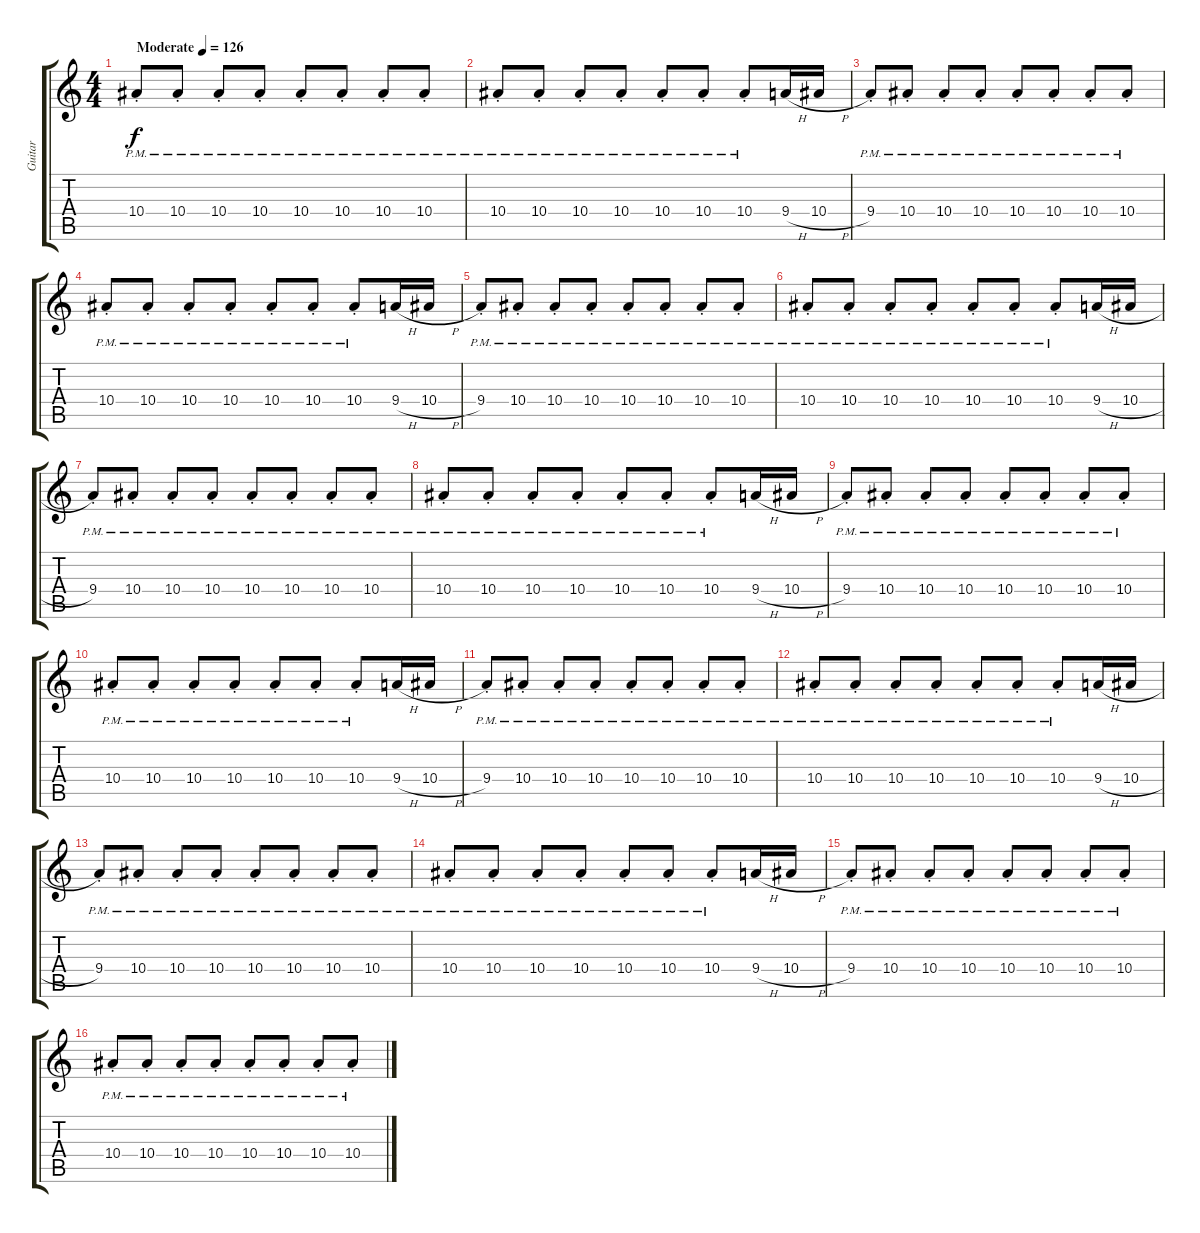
\track ("Guitar" "Guitar") {instrument distortionguitar}
\staff {score tabs}
\tuning (D4 A3 F3 C3 G2 C2) {hide}
\ts (4 4)
\tempo (126 "Moderate")
\clef g2
\ks c
10.4{pm st}.8{dy f instrument distortionguitar} 10.4{pm st}.8 10.4{pm st}.8 10.4{pm st}.8 10.4{pm st}.8 10.4{pm st}.8 10.4{pm st}.8 10.4{pm st}.8 |
10.4{pm st}.8 10.4{pm st}.8 10.4{pm st}.8 10.4{pm st}.8 10.4{pm st}.8 10.4{pm st}.8 10.4{pm st}.8 9.4{h}.16 10.4{h}.16 |
9.4{pm st}.8 10.4{pm st}.8 10.4{pm st}.8 10.4{pm st}.8 10.4{pm st}.8 10.4{pm st}.8 10.4{pm st}.8 10.4{pm st}.8 |
10.4{pm st}.8 10.4{pm st}.8 10.4{pm st}.8 10.4{pm st}.8 10.4{pm st}.8 10.4{pm st}.8 10.4{pm st}.8 9.4{h}.16 10.4{h}.16 |
9.4{pm st}.8 10.4{pm st}.8 10.4{pm st}.8 10.4{pm st}.8 10.4{pm st}.8 10.4{pm st}.8 10.4{pm st}.8 10.4{pm st}.8 |
10.4{pm st}.8 10.4{pm st}.8 10.4{pm st}.8 10.4{pm st}.8 10.4{pm st}.8 10.4{pm st}.8 10.4{pm st}.8 9.4{h}.16 10.4{h}.16 |
9.4{pm st}.8 10.4{pm st}.8 10.4{pm st}.8 10.4{pm st}.8 10.4{pm st}.8 10.4{pm st}.8 10.4{pm st}.8 10.4{pm st}.8 |
10.4{pm st}.8 10.4{pm st}.8 10.4{pm st}.8 10.4{pm st}.8 10.4{pm st}.8 10.4{pm st}.8 10.4{pm st}.8 9.4{h}.16 10.4{h}.16 |
9.4{pm st}.8 10.4{pm st}.8 10.4{pm st}.8 10.4{pm st}.8 10.4{pm st}.8 10.4{pm st}.8 10.4{pm st}.8 10.4{pm st}.8 |
10.4{pm st}.8 10.4{pm st}.8 10.4{pm st}.8 10.4{pm st}.8 10.4{pm st}.8 10.4{pm st}.8 10.4{pm st}.8 9.4{h}.16 10.4{h}.16 |
9.4{pm st}.8 10.4{pm st}.8 10.4{pm st}.8 10.4{pm st}.8 10.4{pm st}.8 10.4{pm st}.8 10.4{pm st}.8 10.4{pm st}.8 |
10.4{pm st}.8 10.4{pm st}.8 10.4{pm st}.8 10.4{pm st}.8 10.4{pm st}.8 10.4{pm st}.8 10.4{pm st}.8 9.4{h}.16 10.4{h}.16 |
9.4{pm st}.8 10.4{pm st}.8 10.4{pm st}.8 10.4{pm st}.8 10.4{pm st}.8 10.4{pm st}.8 10.4{pm st}.8 10.4{pm st}.8 |
10.4{pm st}.8 10.4{pm st}.8 10.4{pm st}.8 10.4{pm st}.8 10.4{pm st}.8 10.4{pm st}.8 10.4{pm st}.8 9.4{h}.16 10.4{h}.16 |
9.4{pm st}.8 10.4{pm st}.8 10.4{pm st}.8 10.4{pm st}.8 10.4{pm st}.8 10.4{pm st}.8 10.4{pm st}.8 10.4{pm st}.8 |
10.4{pm st}.8 10.4{pm st}.8 10.4{pm st}.8 10.4{pm st}.8 10.4{pm st}.8 10.4{pm st}.8 10.4{pm st}.8 10.4{pm st}.8
